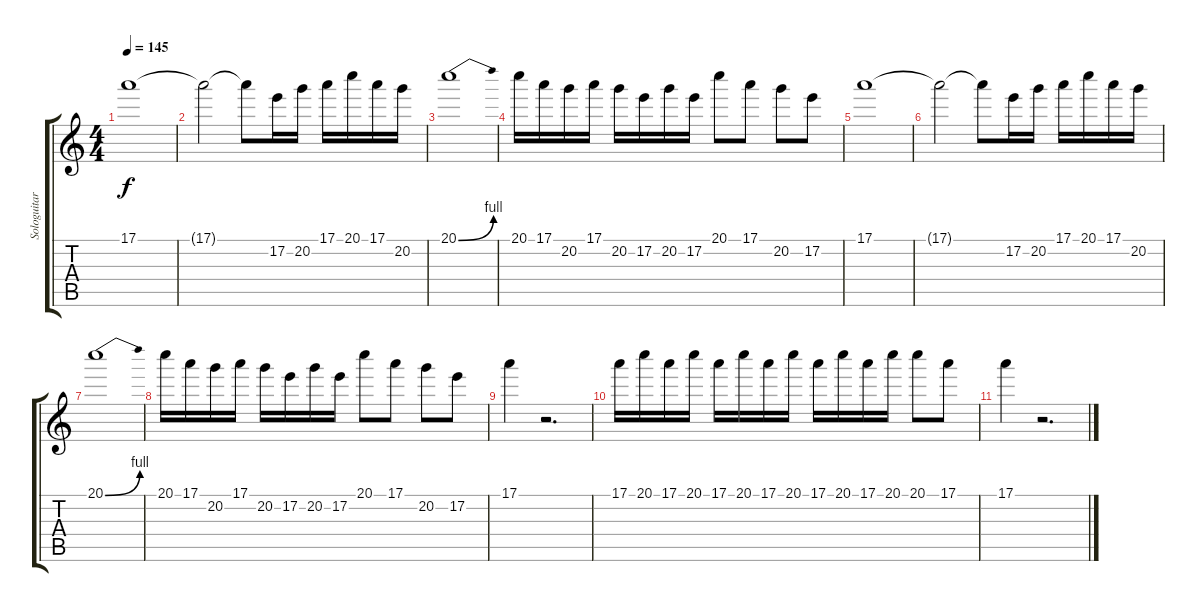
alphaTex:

\track ("Sologuitar" "Sologuitar") {instrument distortionguitar}
\staff {score tabs}
\tuning (E4 B3 G3 D3 A2 E2) {hide}
\ts (4 4)
\tempo 145
\clef g2
\ks c
17.1.1{dy f volume 16 balance 8} |
17.1{t}.2 17.1{t}.8 17.2.16 20.2.16 17.1.16 20.1.16 17.1.16 20.2.16 |
20.1{be (bend 0 0 60 4)}.1 |
20.1.16 17.1.16 20.2.16 17.1.16 20.2.16 17.2.16 20.2.16 17.2.16 20.1.8 17.1.8 20.2.8 17.2.8 |
17.1.1{volume 16 balance 8} |
17.1{t}.2 17.1{t}.8 17.2.16 20.2.16 17.1.16 20.1.16 17.1.16 20.2.16 |
20.1{be (bend 0 0 60 4)}.1 |
20.1.16 17.1.16 20.2.16 17.1.16 20.2.16 17.2.16 20.2.16 17.2.16 20.1.8 17.1.8 20.2.8 17.2.8 |
17.1.4 r.2{d} |
17.1.16 20.1.16 17.1.16 20.1.16 17.1.16 20.1.16 17.1.16 20.1.16 17.1.16 20.1.16 17.1.16 20.1.16 20.1.8 17.1.8 |
17.1.4 r.2{d}
